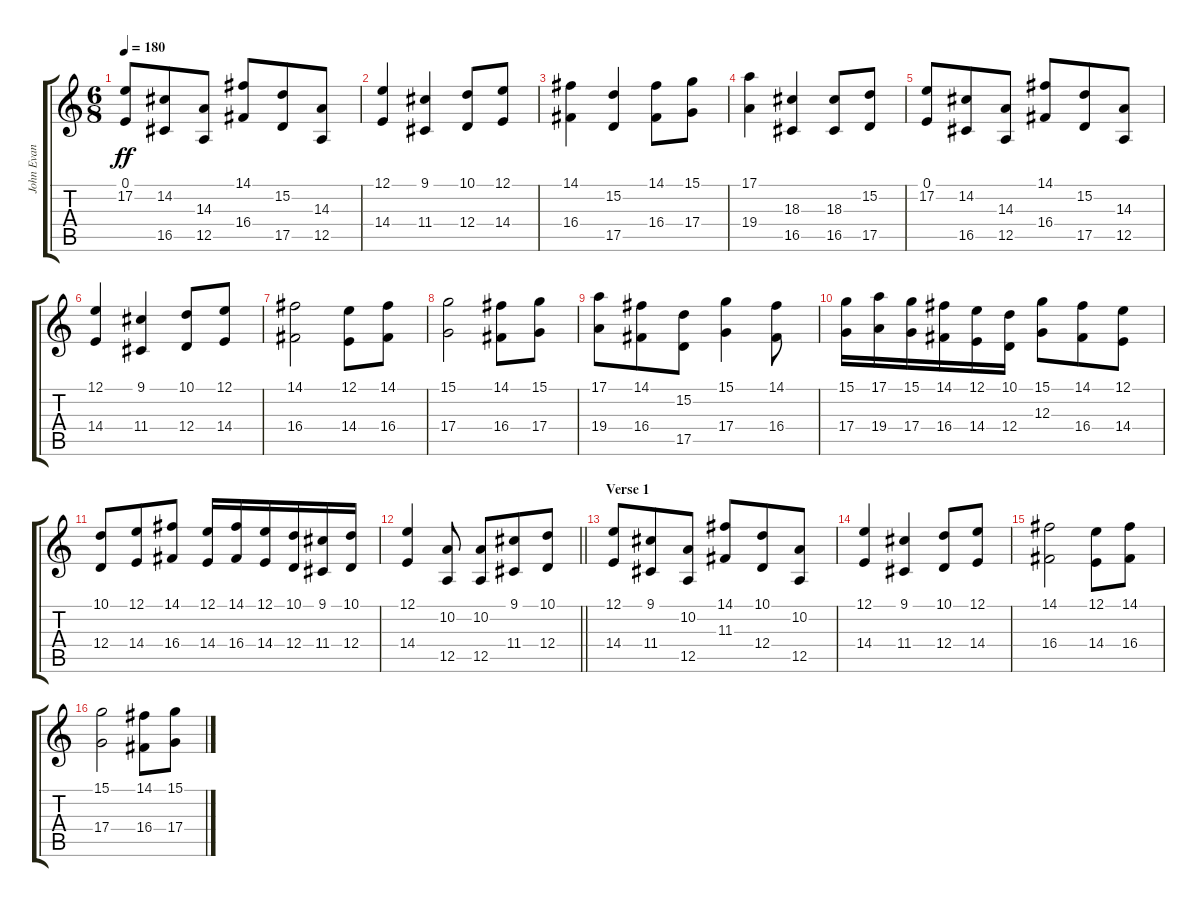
\track ("John Evan - Keys" "John Evan ") {instrument drawbarorgan}
\staff {score tabs}
\tuning (E4 B3 G3 D3 A2 E2) {hide}
\ts (6 8)
\tempo 180
\clef g2
\ks c
(0.1 17.2).8{dy ff} (14.2 16.5).8 (14.3 12.5).8 (14.1 16.4).8 (15.2 17.5).8 (14.3 12.5).8 |
(12.1 14.4).4 (9.1 11.4).4 (10.1 12.4).8 (12.1 14.4).8 |
(14.1 16.4).4 (15.2 17.5).4 (14.1 16.4).8 (15.1 17.4).8 |
(17.1 19.4).4 (18.3 16.5).4 (18.3 16.5).8 (15.2 17.5).8 |
(0.1 17.2).8 (14.2 16.5).8 (14.3 12.5).8 (14.1 16.4).8 (15.2 17.5).8 (14.3 12.5).8 |
(12.1 14.4).4 (9.1 11.4).4 (10.1 12.4).8 (12.1 14.4).8 |
(14.1 16.4).2 (12.1 14.4).8 (14.1 16.4).8 |
(15.1 17.4).2 (14.1 16.4).8 (15.1 17.4).8 |
(17.1 19.4).8 (14.1 16.4).8 (15.2 17.5).8 (15.1 17.4).4 (14.1 16.4).8 |
(15.1 17.4).16 (17.1 19.4).16 (15.1 17.4).16 (14.1 16.4).16 (12.1 14.4).16 (10.1 12.4).16 (15.1 12.3).8 (14.1 16.4).8 (12.1 14.4).8 |
(10.1 12.4).8 (12.1 14.4).8 (14.1 16.4).8 (12.1 14.4).16 (14.1 16.4).16 (12.1 14.4).16 (10.1 12.4).16 (9.1 11.4).16 (10.1 12.4).16 |
\barLineRight lightlight
(12.1 14.4).4 (10.2 12.5).8 (10.2 12.5).8 (9.1 11.4).8 (10.1 12.4).8 |
\section ("" "Verse 1")
(12.1 14.4).8 (9.1 11.4).8 (10.2 12.5).8 (14.1 11.3).8 (10.1 12.4).8 (10.2 12.5).8 |
(12.1 14.4).4 (9.1 11.4).4 (10.1 12.4).8 (12.1 14.4).8 |
(14.1 16.4).2 (12.1 14.4).8 (14.1 16.4).8 |
(15.1 17.4).2 (14.1 16.4).8 (15.1 17.4).8
